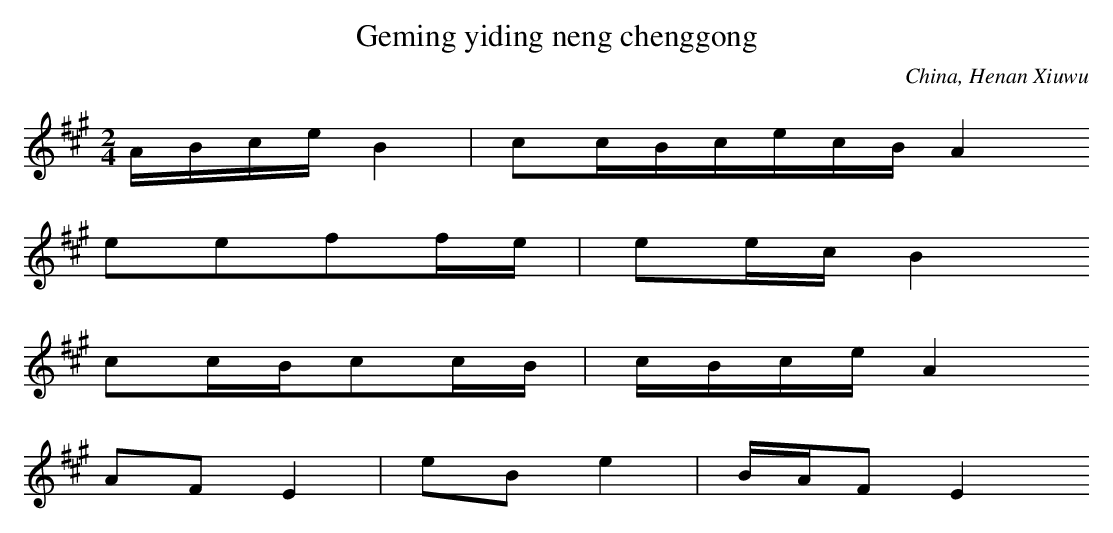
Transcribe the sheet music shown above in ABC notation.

X:1
T: Geming yiding neng chenggong
O: China, Henan Xiuwu
M: 2/4
L: 1/16
K: A
ABceB4 | c2cBcecBA4
e2e2f2fe | e2ecB4
c2cBc2cB | cBceA4
A2F2E4 | e2B2e4 | BAF2E4
